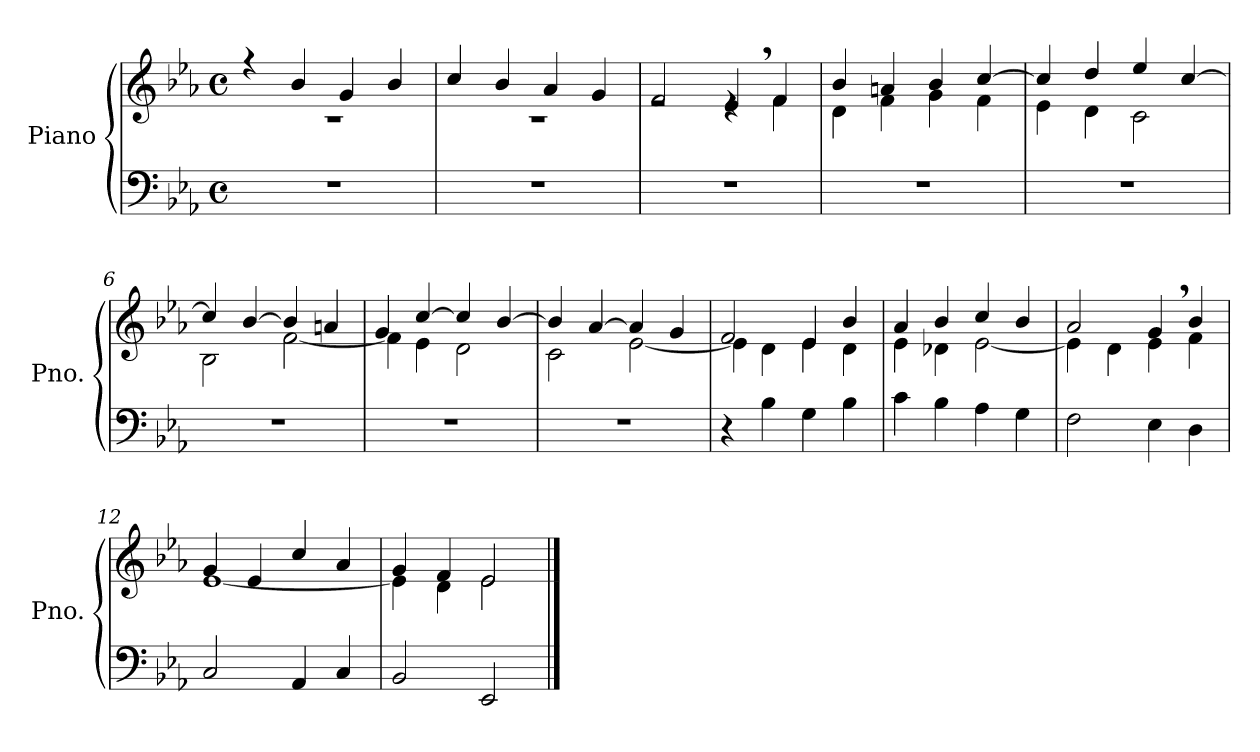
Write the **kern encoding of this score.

**kern	**kern
*part1	*part1
*staff2	*staff1
*I"Piano	*
*I'Pno.	*
*clefF4	*clefG2
*k[b-e-a-]	*k[b-e-a-]
*M4/4	*M4/4
*met(c)	*met(c)
=1	=1
*	*^
1r	4r	1r
.	4b-/	.
.	4g/	.
.	4b-/	.
=2	=2	=2
1r	4cc/	1r
.	4b-/	.
.	4a-/	.
.	4g/	.
=3	=3	=3
1r	2f/	2re
.	4e-,/	4re
.	4f/	4f\
=4	=4	=4
1r	4b-/	4d\
.	4an/	4f\
.	4b-/	4g\
.	[4cc/	4f\
=5	=5	=5
1r	4cc/]	4e-\
.	4dd/	4d\
.	4ee-/	2c\
.	[4cc/	.
=6	=6	=6
1r	4cc/]	2B-\
.	[4b-/	.
.	4b-/]	[2f\
.	4an/	.
=7	=7	=7
1r	4g/	4f\]
.	[4cc/	4e-\
.	4cc/]	2d\
.	[4b-/	.
=8	=8	=8
1r	4b-/]	2c\
.	[4a-/	.
.	4a-/]	[2e-\
.	4g/	.
!!LO:LB:g=z	!!
=9	=9	=9
4r	2f/	4e-\]
4B-\	.	4d\
4G\	4e-/	4e-\
4B-\	4b-/	4d\
=10	=10	=10
4c\	4a-/	4e-\
4B-\	4b-/	4d-X\
4A-\	4cc/	[2e-\
4G\	4b-/	.
=11	=11	=11
2F\	2a-/	4e-\]
.	.	4d\
4E-\	4g,/	4e-\
4D\	4b-/	4f\
=12	=12	=12
2C/	4g/	[1e-
.	4e-/	.
4AA-/	4cc/	.
4C/	4a-/	.
=13	=13	=13
2BB-/	4g/	4e-\]
.	4f/	4d\
2EE-/	2e-/	2e-\
*	*v	*v
==	==
*-	*-
